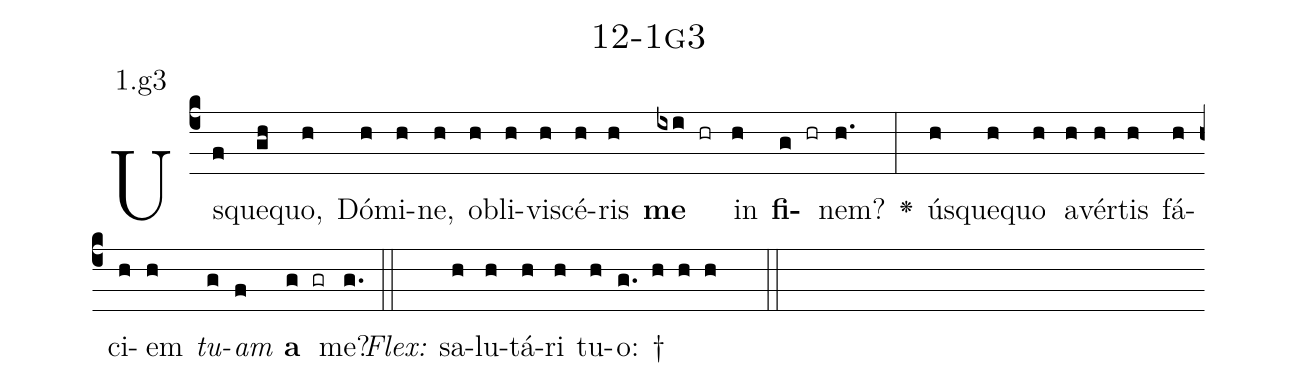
name: 12-1g3;
annotation: 1.g3;
%%
(c4)Us(f)que(gh)quo,(h) Dó(h)mi(h)ne,(h) ob(h)li(h)vi(h)scé(h)ris(h) <b>me</b>(ixi hr) in(h) <b>fi</b>(g hr)nem?(h.) <v>\greheightstar</v>(:) ús(h)que(h)quo(h) a(h)vér(h)tis(h) fá(h)ci(h)em(h) <i>tu</i>(g)<i>am</i>(f) <b>a</b>(g gr) me?(g.) (::)
<i>Flex:</i>()  sa(h)lu(h)tá(h)ri(h) tu(h)o: †(g. h h h  ::)

%E(h) u(h) o(g) u(f) a(g) e.(g.) (::)
